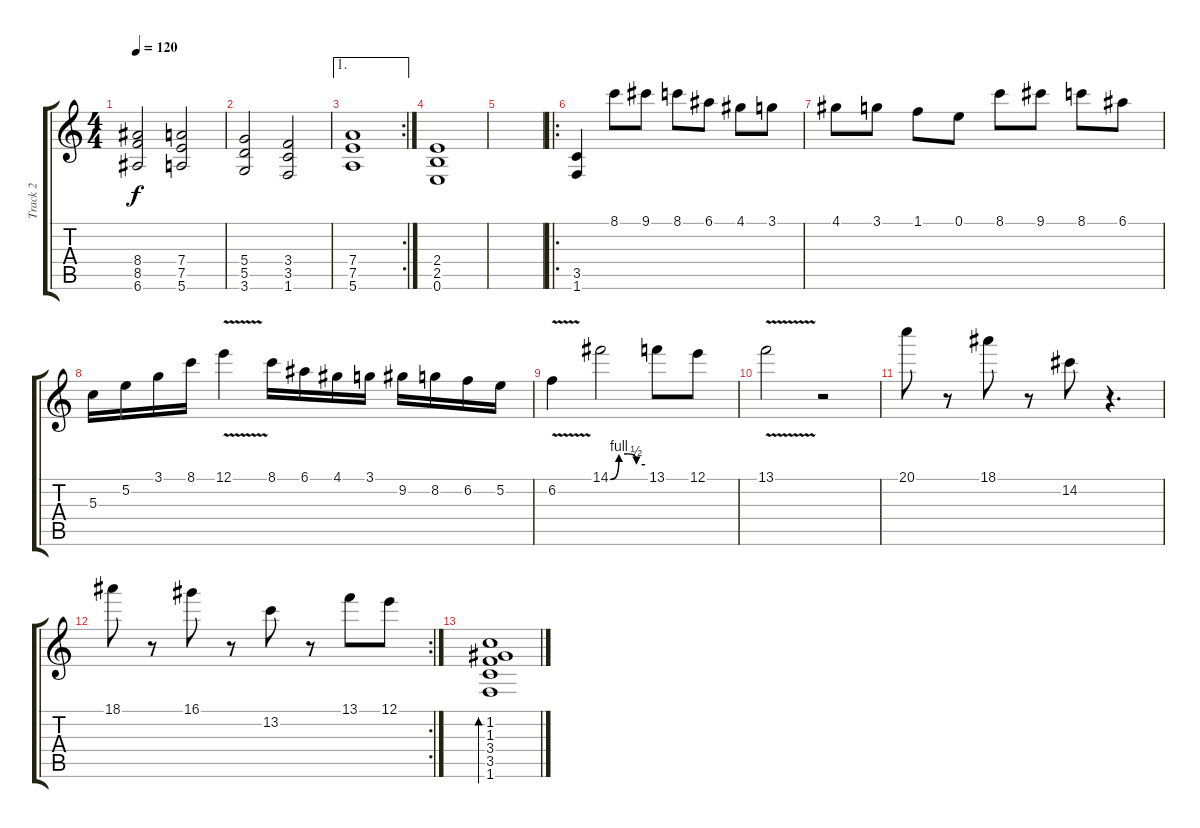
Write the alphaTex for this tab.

\track ("Track 2" "Track 2") {instrument overdrivenguitar}
\staff {score tabs}
\tuning (E4 B3 G3 D3 A2 E2) {hide}
\ts (4 4)
\tempo 120
\clef g2
\ks c
(8.4 8.5 6.6).2{dy f} (7.4 7.5 5.6).2 |
(5.4 5.5 3.6).2 (3.4 3.5 1.6).2 |
\ae 1
\rc 2
(7.4 7.5 5.6).1 |
(2.4 2.5 0.6).1 |
|
\ro
(3.5 1.6).4 8.1.8 9.1.8 8.1.8 6.1.8 4.1.8 3.1.8 |
4.1.8 3.1.8 1.1.8 0.1.8 8.1.8 9.1.8 8.1.8 6.1.8 |
5.3.16 5.2.16 3.1.16 8.1.16 12.1{v}.4 8.1.16 6.1.16 4.1.16 3.1.16 9.2.16 8.2.16 6.2.16 5.2.16 |
6.2{v}.4 14.1{be (custom 0 0 15 4 30 4 45 2 60 2)}.2 13.1.8 12.1.8 |
13.1{v}.2 r.2 |
20.1.8 r.8 18.1.8 r.8 14.2.8 r.4{d} |
\rc 2
18.1.8 r.8 16.1.8 r.8 13.2.8 r.8 13.1.8 12.1.8 |
(1.2 1.3 3.4 3.5 1.6).1{bd 120}
